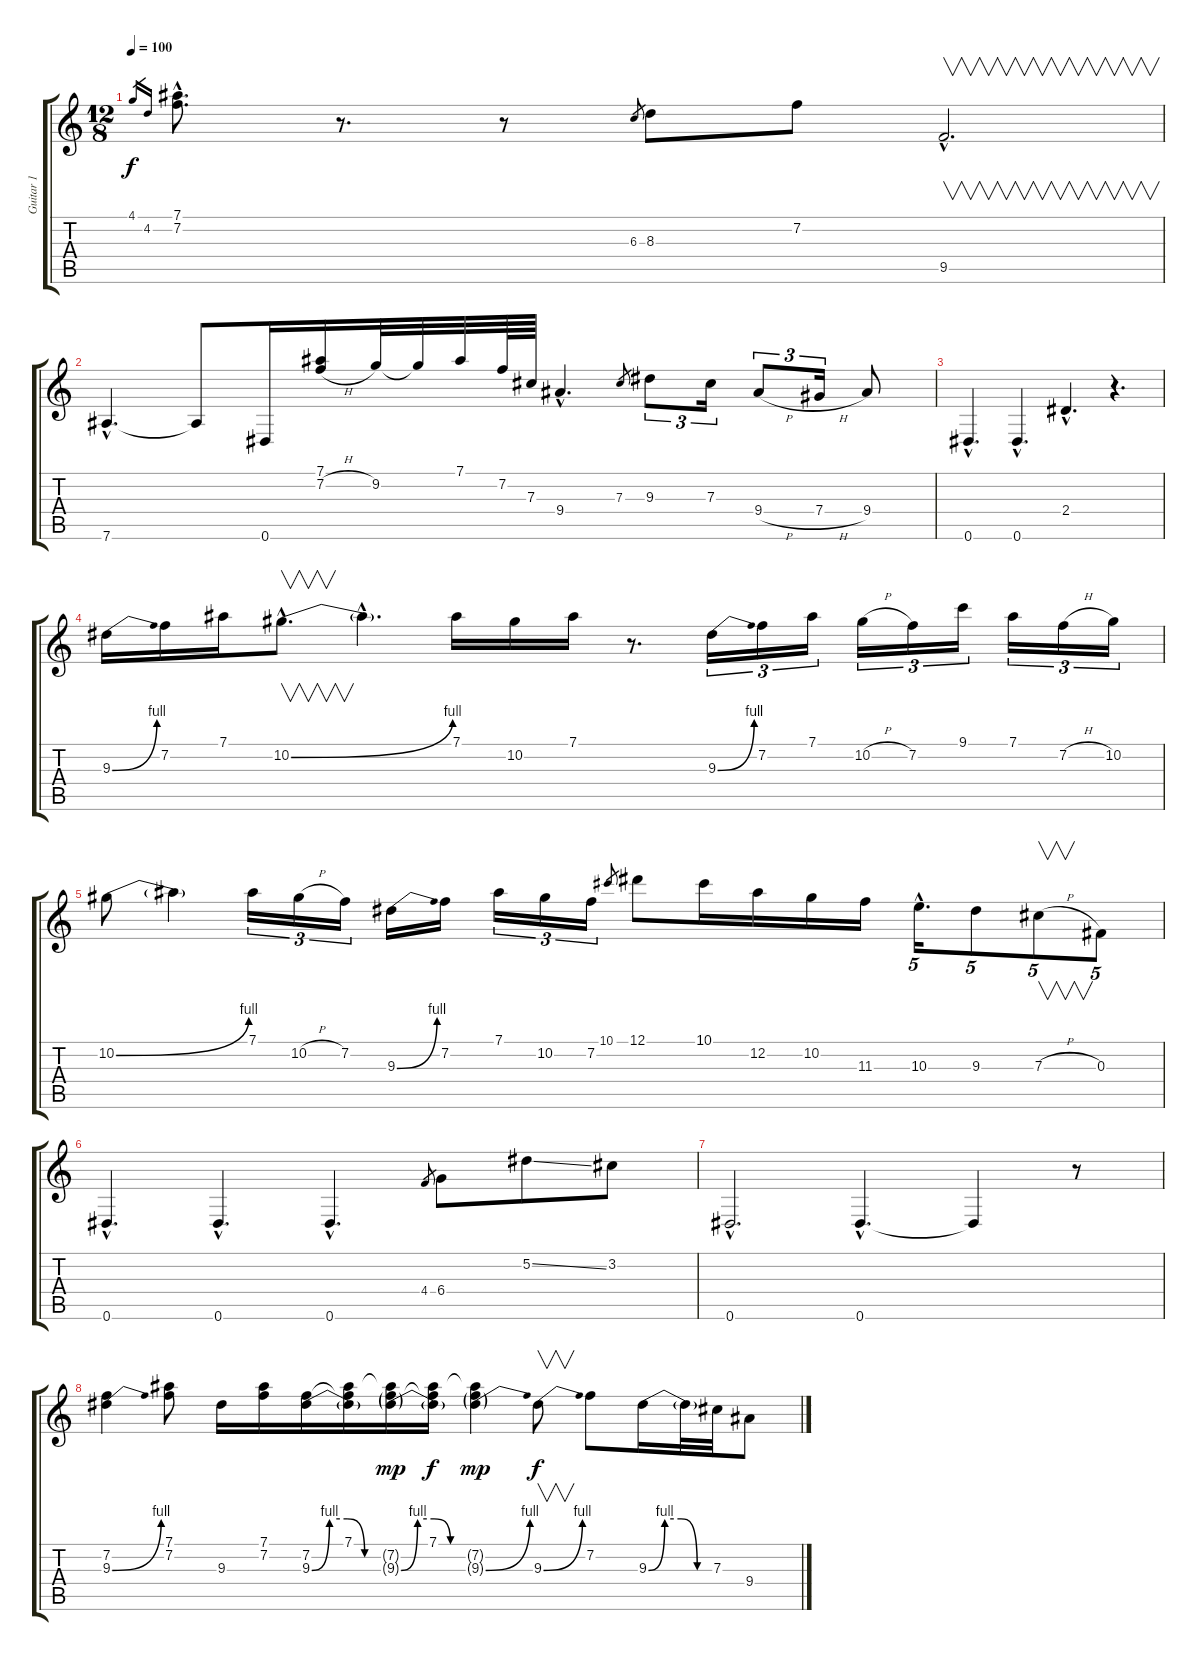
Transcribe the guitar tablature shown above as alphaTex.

\track ("Guitar 1" "Guitar 1") {instrument distortionguitar}
\staff {score tabs}
\tuning (Eb4 Bb3 Gb3 Db3 Ab2 Eb2) {hide}
\ts (12 8)
\tempo 100
\clef g2
\ks c
4.1.16{gr dy f} 4.2.16{gr} (7.1{hac} 7.2{hac}).8{d} r.8{d} r.8 6.3.8{gr} 8.3.8 7.2.8 9.5{hac}.2{v d} |
7.6{hac}.4{d} 7.6{t}.8 0.6.16 (7.1 7.2{h}).16 9.2.32 9.2{t}.32 7.1.32 7.2.64 7.3.64 9.4{hac}.4{d} 7.3.8{gr} 9.3.8{tu (3 2)} 7.3.16{tu (3 2)} 9.4{h}.8{tu (3 2)} 7.4{h}.16{tu (3 2)} 9.4.8 |
0.6{hac}.4{d} 0.6{hac}.4{d} 2.4{hac}.4{d} r.4{d} |
9.3{be (bend 0 0 60 4)}.16 7.2.16 7.1.16 10.2{be (bend 0 0 60 4) hac}.8{v d} 10.2{hac t}.4{d} 7.1.16 10.2.16 7.1.16 r.8{d} 9.3{be (bend 0 0 60 4)}.16{tu (3 2)} 7.2.16{tu (3 2)} 7.1.16{tu (3 2)} 10.2{h}.16{tu (3 2)} 7.2.16{tu (3 2)} 9.1.16{tu (3 2)} 7.1.16{tu (3 2)} 7.2{h}.16{tu (3 2)} 10.2.16{tu (3 2)} |
10.2{be (bend 0 0 60 4)}.8 10.2{t}.4 7.1.16{tu (3 2)} 10.2{h}.16{tu (3 2)} 7.2.16{tu (3 2)} 9.3{be (bend 0 0 60 4)}.16 7.2.16 7.1.16{tu (3 2)} 10.2.16{tu (3 2)} 7.2.16{tu (3 2)} 10.1.8{gr} 12.1.8 10.1.16 12.2.16 10.2.16 11.3.16 10.3{hac}.16{d tu (5 4)} 9.3.8{tu (5 4)} 7.3{h}.8{v tu (5 4)} 0.3.8{tu (5 4)} |
0.6{hac}.4{d} 0.6{hac}.4{d} 0.6{hac}.4{d} 4.4.8{gr} 6.4.8 5.2{ss}.8 3.2.8 |
0.6{hac}.2{d} 0.6{hac}.4{d} 0.6{t}.4 r.8 |
(7.2 9.3{be (bend 0 0 60 4)}).4 (7.1 7.2).8 9.3.16 (7.1 7.2).16 (7.2 9.3{be (custom 0 0 15 4 30 4 45 0 60 0)}).16 (7.1 7.2{t} 9.3{t}).16 (7.1{t} 7.2{g} 9.3{be (custom 0 0 15 4 30 4 45 0 60 0) g}).16{dy mp} (7.1 7.2{t} 9.3{t}).16{dy f} (7.1{t} 7.2{g} 9.3{be (bend 0 0 60 4) g}).4{dy mp} 9.3{be (bend 0 0 60 4)}.8{v dy f} 7.2.8 9.3{be (custom 0 0 15 4 30 4 45 0 60 0)}.16 9.3{t}.32 7.3.32 9.4.8
